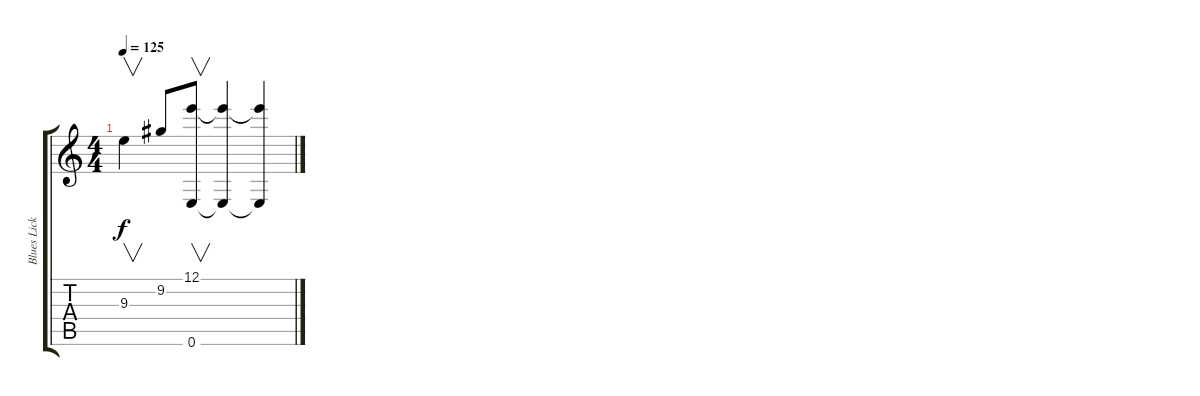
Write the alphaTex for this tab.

\track ("Blues Licks" "Blues Lick") {instrument acousticguitarsteel}
\staff {score tabs}
\tuning (E4 B3 G3 D3 A2 E2) {hide}
\ts (4 4)
\tempo 125
\clef g2
\ks c
9.3.4{v dy f} 9.2.8 (12.1 0.6).8{v} (12.1{t} 0.6{t}).4 (12.1{t} 0.6{t}).4
